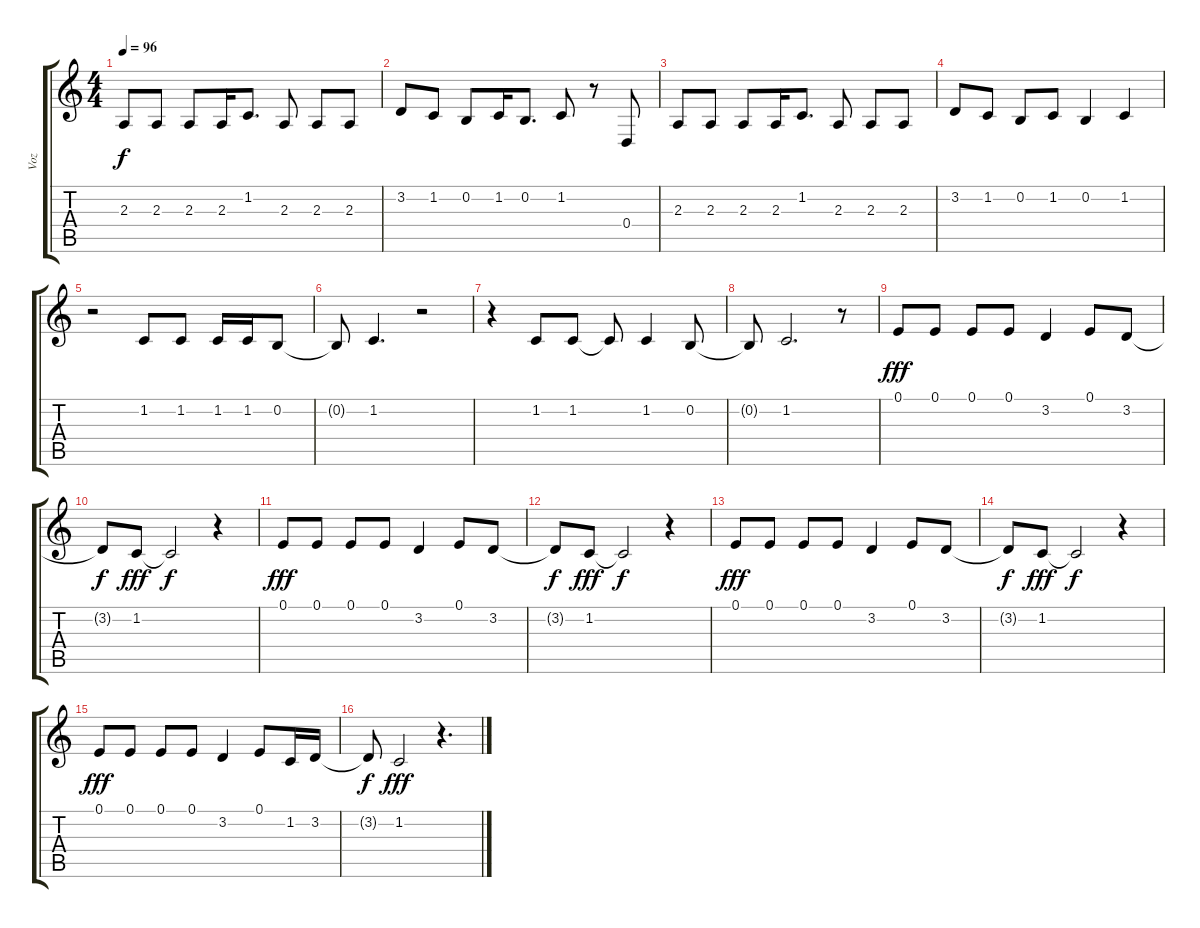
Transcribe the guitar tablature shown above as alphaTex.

\track ("Voz" "Voz") {instrument baritonesax}
\staff {score tabs}
\tuning (E4 B3 G3 D3 A2 E2) {hide}
\ts (4 4)
\tempo 96
\clef g2
\ks c
2.3.8{dy f} 2.3.8 2.3.8 2.3.16 1.2.8{d} 2.3.8 2.3.8 2.3.8 |
3.2.8 1.2.8 0.2.8 1.2.16 0.2.8{d} 1.2.8 r.8 0.4.8 |
2.3.8 2.3.8 2.3.8 2.3.16 1.2.8{d} 2.3.8 2.3.8 2.3.8 |
3.2.8 1.2.8 0.2.8 1.2.8 0.2.4 1.2.4 |
r.2 1.2.8 1.2.8 1.2.16 1.2.16 0.2.8 |
0.2{t}.8 1.2.4{d} r.2 |
r.4 1.2.8 1.2.8 1.2{t}.8 1.2.4 0.2.8 |
0.2{t}.8 1.2.2{d} r.8 |
0.1.8{dy fff} 0.1.8 0.1.8 0.1.8 3.2.4 0.1.8 3.2.8 |
3.2{t}.8{dy f} 1.2.8{dy fff} 1.2{t}.2{dy f} r.4 |
0.1.8{dy fff} 0.1.8 0.1.8 0.1.8 3.2.4 0.1.8 3.2.8 |
3.2{t}.8{dy f} 1.2.8{dy fff} 1.2{t}.2{dy f} r.4 |
0.1.8{dy fff} 0.1.8 0.1.8 0.1.8 3.2.4 0.1.8 3.2.8 |
3.2{t}.8{dy f} 1.2.8{dy fff} 1.2{t}.2{dy f} r.4 |
0.1.8{dy fff} 0.1.8 0.1.8 0.1.8 3.2.4 0.1.8 1.2.16 3.2.16 |
3.2{t}.8{dy f} 1.2.2{dy fff} r.4{d}
